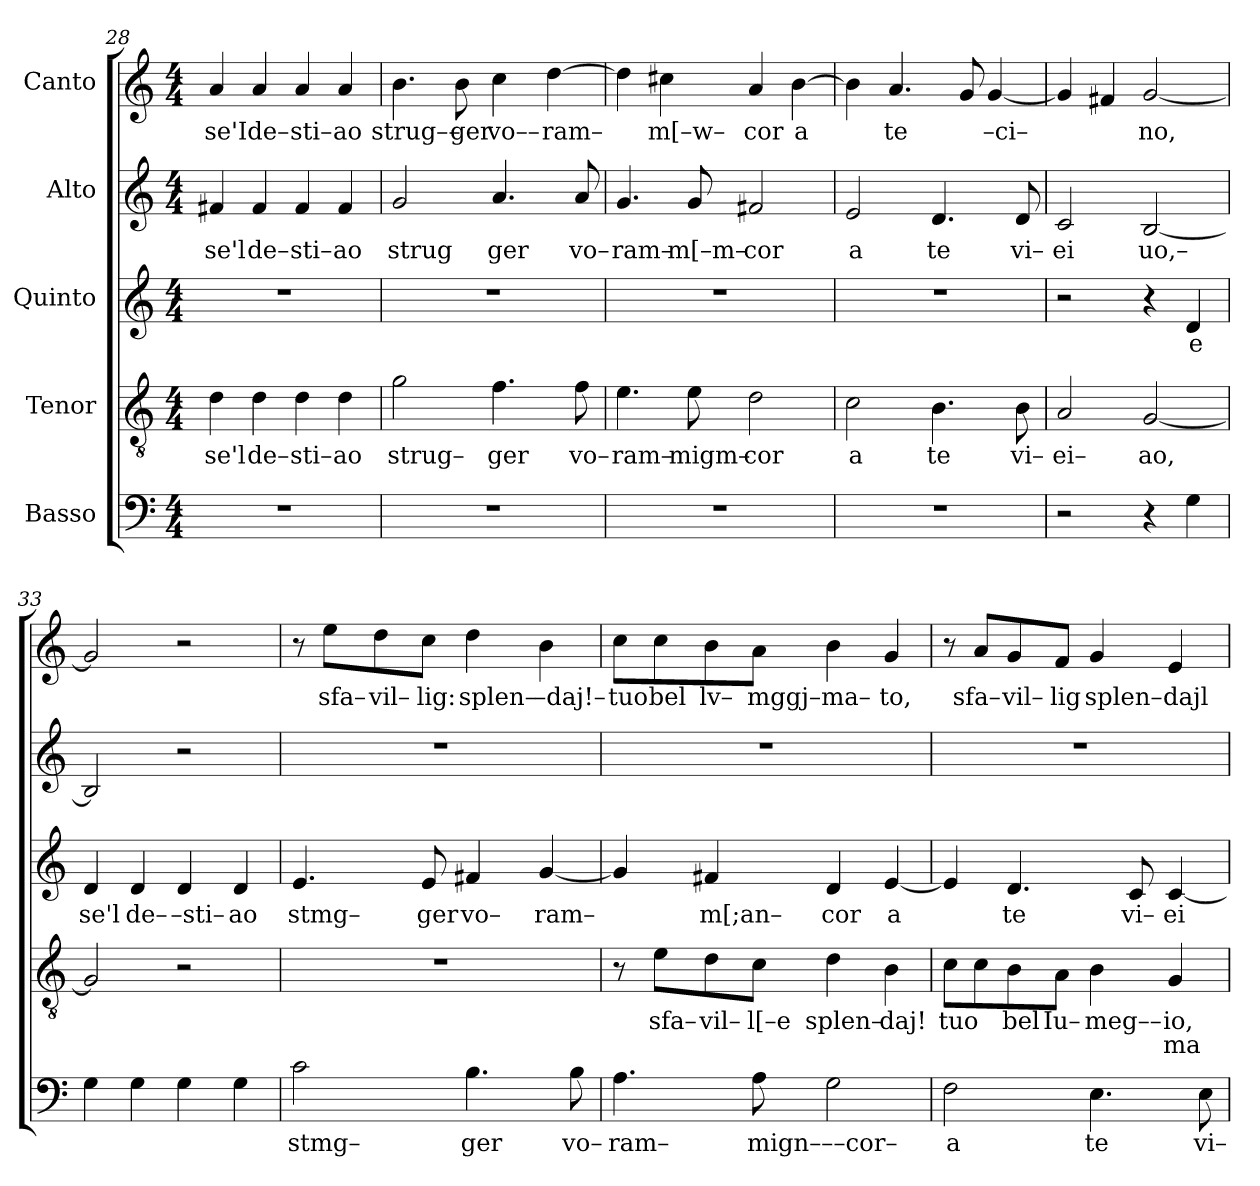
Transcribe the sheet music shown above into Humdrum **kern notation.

**kern	**text	**kern	**text	**text	**kern	**text	**kern	**text	**kern	**text
*part5	*part5	*part4	*part4	*part4	*part3	*part3	*part2	*part2	*part1	*part1
*staff5	*staff5	*staff4	*staff4	*staff4	*staff3	*staff3	*staff2	*staff2	*staff1	*staff1
*I"Basso	*	*I"Tenor	*	*	*I"Quinto	*	*I"Alto	*	*I"Canto	*
*clefF4	*	*clefGv2	*	*	*clefG2	*	*clefG2	*	*clefG2	*
*k[]	*	*k[]	*	*	*k[]	*	*k[]	*	*k[]	*
*M4/4	*	*M4/4	*	*	*M4/4	*	*M4/4	*	*M4/4	*
=28	=28	=28	=28	=28	=28	=28	=28	=28	=28	=28
!	!	!	!LO:LY:b	!	!	!	!	!LO:LY:b	!	!LO:LY:b
1r	.	4d\	se'l	.	1r	.	4f#X/	se'l	4a/	se'I
!	!	!	!LO:LY:b	!	!	!	!	!LO:LY:b	!	!LO:LY:b
.	.	4d\	de–	.	.	.	4f#/	de–	4a/	de–
!	!	!	!LO:LY:b	!	!	!	!	!LO:LY:b	!	!LO:LY:b
.	.	4d\	sti–	.	.	.	4f#/	sti–	4a/	sti–
!	!	!	!LO:LY:b	!	!	!	!	!LO:LY:b	!	!LO:LY:b
.	.	4d\	ao	.	.	.	4f#/	ao	4a/	ao
=29	=29	=29	=29	=29	=29	=29	=29	=29	=29	=29
!	!	!	!LO:LY:b	!	!	!	!	!LO:LY:b	!	!LO:LY:b
1r	.	2g\	strug–	.	1r	.	2g/	strug	4.b\	strug––
!	!	!	!	!	!	!	!	!	!	!LO:LY:b
.	.	.	.	.	.	.	.	.	8b\	ger
!	!	!	!LO:LY:b	!	!	!	!	!LO:LY:b	!	!LO:LY:b
.	.	4.f\	ger	.	.	.	4.a/	ger	4cc\	vo––
!	!	!	!	!	!	!	!	!	!	!LO:LY:b
.	.	.	.	.	.	.	.	.	[4dd\	ram–
!	!	!	!LO:LY:b	!	!	!	!	!LO:LY:b	!	!
.	.	8f\	vo–	.	.	.	8a/	vo–	.	.
=30	=30	=30	=30	=30	=30	=30	=30	=30	=30	=30
!	!	!	!LO:LY:b	!	!	!	!	!LO:LY:b	!	!
1r	.	4.e\	ram–	.	1r	.	4.g/	ram–	4dd\]	.
!	!	!	!	!	!	!	!	!	!	!LO:LY:b
.	.	.	.	.	.	.	.	.	4cc#X\	m[–w–
!	!	!	!LO:LY:b	!	!	!	!	!LO:LY:b	!	!
.	.	8e\	migm–	.	.	.	8g/	m[–m–	.	.
!	!	!	!LO:LY:b	!	!	!	!	!LO:LY:b	!	!LO:LY:b
.	.	2d\	cor	.	.	.	2f#X/	cor	4a/	cor
!	!	!	!	!	!	!	!	!	!	!LO:LY:b
.	.	.	.	.	.	.	.	.	[4b\	a
=31	=31	=31	=31	=31	=31	=31	=31	=31	=31	=31
!	!	!	!LO:LY:b	!	!	!	!	!LO:LY:b	!	!
1r	.	2c\	a	.	1r	.	2e/	a	4b\]	.
!	!	!	!	!	!	!	!	!	!	!LO:LY:b
.	.	.	.	.	.	.	.	.	4.a/	te
!	!	!	!LO:LY:b	!	!	!	!	!LO:LY:b	!	!
.	.	4.B\	te	.	.	.	4.d/	te	.	.
.	.	.	.	.	.	.	.	.	8g/	.
!	!	!	!	!	!	!	!	!	!	!LO:LY:b
.	.	.	.	.	.	.	.	.	[4g/	–ci–
!	!	!	!LO:LY:b	!	!	!	!	!LO:LY:b	!	!
.	.	8B\	vi–	.	.	.	8d/	vi–	.	.
=32	=32	=32	=32	=32	=32	=32	=32	=32	=32	=32
!	!	!	!LO:LY:b	!	!	!	!	!LO:LY:b	!	!
2r	.	2A/	ei–	.	2r	.	2c/	ei	4g/]	.
.	.	.	.	.	.	.	.	.	4f#X/	.
!	!	!	!LO:LY:b	!	!	!	!	!LO:LY:b	!	!LO:LY:b
4r	.	[2G/	ao,	.	4r	.	[2B/	uo,–	[2g/	no,
!	!	!	!	!	!	!LO:LY:b	!	!	!	!
4G\	.	.	.	.	4d/	e	.	.	.	.
=33	=33	=33	=33	=33	=33	=33	=33	=33	=33	=33
!	!	!	!	!	!	!LO:LY:b	!	!	!	!
4G\	.	2G/]	.	.	4d/	se'l	2B/]	.	2g/]	.
!	!	!	!	!	!	!LO:LY:b	!	!	!	!
4G\	.	.	.	.	4d/	de–	.	.	.	.
!	!	!	!	!	!	!LO:LY:b	!	!	!	!
4G\	.	2r	.	.	4d/	–sti–	2r	.	2r	.
!	!	!	!	!	!	!LO:LY:b	!	!	!	!
4G\	.	.	.	.	4d/	ao	.	.	.	.
=34	=34	=34	=34	=34	=34	=34	=34	=34	=34	=34
!	!LO:LY:b	!	!	!	!	!LO:LY:b	!	!	!	!
2c\	stmg–	1r	.	.	4.e/	stmg–	1r	.	8r	.
!	!	!	!	!	!	!	!	!	!	!LO:LY:b
.	.	.	.	.	.	.	.	.	8ee\L	sfa–
!	!	!	!	!	!	!	!	!	!	!LO:LY:b
.	.	.	.	.	.	.	.	.	8dd\	vil–
!	!	!	!	!	!	!LO:LY:b	!	!	!	!LO:LY:b
.	.	.	.	.	8e/	ger	.	.	8cc\J	lig:
!	!LO:LY:b	!	!	!	!	!LO:LY:b	!	!	!	!LO:LY:b
4.B\	ger	.	.	.	4f#X/	vo–	.	.	4dd\	splen–
!	!	!	!	!	!	!LO:LY:b	!	!	!	!LO:LY:b
.	.	.	.	.	[4g/	ram–	.	.	4b\	–daj!–
!	!LO:LY:b	!	!	!	!	!	!	!	!	!
8B\	vo–	.	.	.	.	.	.	.	.	.
=35	=35	=35	=35	=35	=35	=35	=35	=35	=35	=35
!	!LO:LY:b	!	!	!	!	!	!	!	!	!LO:LY:b
4.A\	ram–	8r	.	.	4g/]	.	1r	.	8cc\L	tuo
!	!	!	!LO:LY:b	!	!	!	!	!	!	!LO:LY:b
.	.	8e\L	sfa–	.	.	.	.	.	8cc\	bel
!	!	!	!LO:LY:b	!	!	!LO:LY:b	!	!	!	!LO:LY:b
.	.	8d\	vil–	.	4f#X/	m[;an–	.	.	8b\	lv–
!	!LO:LY:b	!	!LO:LY:b	!	!	!	!	!	!	!LO:LY:b
8A\	mign–	8c\J	l[–e	.	.	.	.	.	8a\J	mggj–
!	!LO:LY:b	!	!LO:LY:b	!	!	!LO:LY:b	!	!	!	!LO:LY:b
2G\	––cor–	4d\	splen–	.	4d/	cor	.	.	4b\	ma–
!	!	!	!LO:LY:b	!	!	!LO:LY:b	!	!	!	!LO:LY:b
.	.	4B\	daj!	.	[4e/	a	.	.	4g/	to,
=36	=36	=36	=36	=36	=36	=36	=36	=36	=36	=36
!	!LO:LY:b	!	!LO:LY:b	!	!	!	!	!	!	!
2F\	a	8c\L	tuo	.	4e/]	.	1r	.	8r	.
!	!	!	!	!	!	!	!	!	!	!LO:LY:b
.	.	8c\	.	.	.	.	.	.	8a/L	sfa–
!	!	!	!LO:LY:b	!	!	!LO:LY:b	!	!	!	!LO:LY:b
.	.	8B\	bel	.	4.d/	te	.	.	8g/	vil–
!	!	!	!LO:LY:b	!	!	!	!	!	!	!LO:LY:b
.	.	8A\J	Iu–	.	.	.	.	.	8f/J	lig
!	!LO:LY:b	!	!LO:LY:b	!	!	!	!	!	!	!LO:LY:b
4.E\	te	4B\	meg––	.	.	.	.	.	4g/	splen–
!	!	!	!	!	!	!LO:LY:b	!	!	!	!
.	.	.	.	.	8c/	vi–	.	.	.	.
!	!	!	!LO:LY:b	!LO:LY:b	!	!LO:LY:b	!	!	!	!LO:LY:b
.	.	4G/	io,	ma	[4c/	ei	.	.	4e/	dajl
!	!LO:LY:b	!	!	!	!	!	!	!	!	!
8E\	vi–	.	.	.	.	.	.	.	.	.
=	=	=	=	=	=	=	=	=	=	=
*-	*-	*-	*-	*-	*-	*-	*-	*-	*-	*-
